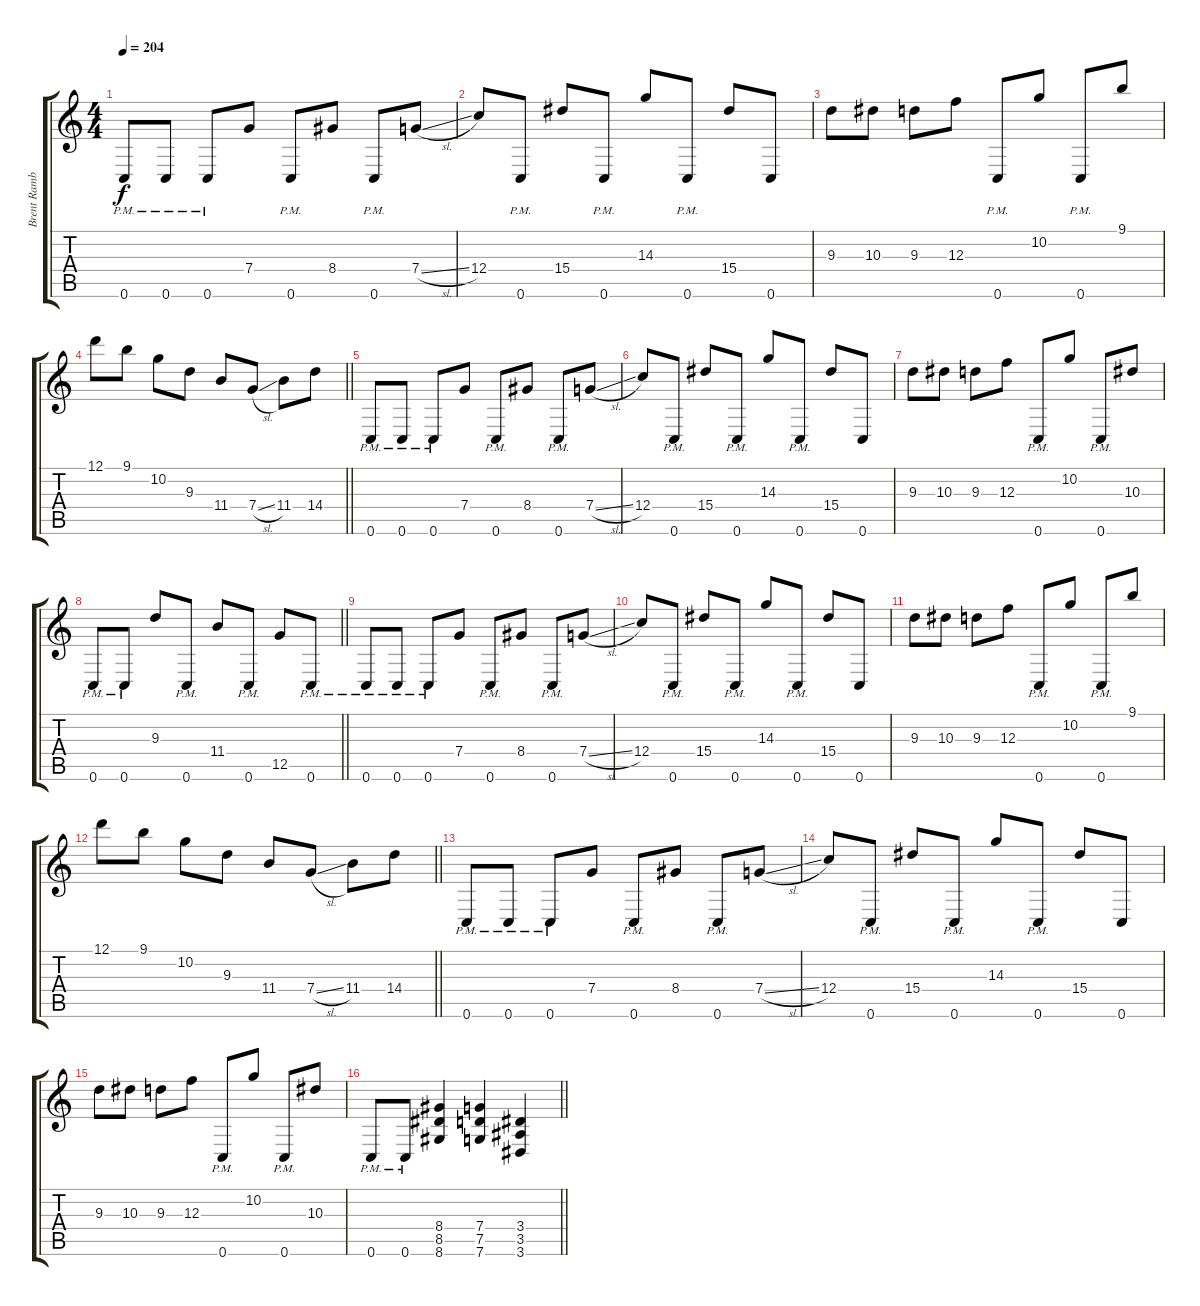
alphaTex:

\track ("Brent Rambler" "Brent Ramb") {instrument distortionguitar}
\staff {score tabs}
\tuning (D4 A3 F3 C3 G2 C2) {hide}
\ts (4 4)
\section ("" "")
\tempo 204
\clef g2
\ks c
0.6{pm}.8{dy f instrument distortionguitar} 0.6{pm}.8 0.6{pm}.8 7.4.8 0.6{pm}.8 8.4.8 0.6{pm}.8 7.4{sl}.8 |
12.4.8 0.6{pm}.8 15.4.8 0.6{pm}.8 14.3.8 0.6{pm}.8 15.4.8 0.6.8 |
9.3.8 10.3.8 9.3.8 12.3.8 0.6{pm}.8 10.2.8 0.6{pm}.8 9.1.8 |
\barLineRight lightlight
12.1.8 9.1.8 10.2.8 9.3.8 11.4.8 7.4{sl}.8 11.4.8 14.4.8 |
\section ("" "")
0.6{pm}.8 0.6{pm}.8 0.6{pm}.8 7.4.8 0.6{pm}.8 8.4.8 0.6{pm}.8 7.4{sl}.8 |
12.4.8 0.6{pm}.8 15.4.8 0.6{pm}.8 14.3.8 0.6{pm}.8 15.4.8 0.6.8 |
9.3.8 10.3.8 9.3.8 12.3.8 0.6{pm}.8 10.2.8 0.6{pm}.8 10.3.8 |
\barLineRight lightlight
0.6{pm}.8 0.6{pm}.8 9.3.8 0.6{pm}.8 11.4.8 0.6{pm}.8 12.5.8 0.6{pm}.8 |
\section ("" "")
0.6{pm}.8 0.6{pm}.8 0.6{pm}.8 7.4.8 0.6{pm}.8 8.4.8 0.6{pm}.8 7.4{sl}.8 |
12.4.8 0.6{pm}.8 15.4.8 0.6{pm}.8 14.3.8 0.6{pm}.8 15.4.8 0.6.8 |
9.3.8 10.3.8 9.3.8 12.3.8 0.6{pm}.8 10.2.8 0.6{pm}.8 9.1.8 |
\barLineRight lightlight
12.1.8 9.1.8 10.2.8 9.3.8 11.4.8 7.4{sl}.8 11.4.8 14.4.8 |
\section ("" "")
0.6{pm}.8 0.6{pm}.8 0.6{pm}.8 7.4.8 0.6{pm}.8 8.4.8 0.6{pm}.8 7.4{sl}.8 |
12.4.8 0.6{pm}.8 15.4.8 0.6{pm}.8 14.3.8 0.6{pm}.8 15.4.8 0.6.8 |
9.3.8 10.3.8 9.3.8 12.3.8 0.6{pm}.8 10.2.8 0.6{pm}.8 10.3.8 |
\barLineRight lightlight
0.6{pm}.8 0.6{pm}.8 (8.4 8.5 8.6).4 (7.4 7.5 7.6).4 (3.4 3.5 3.6).4
